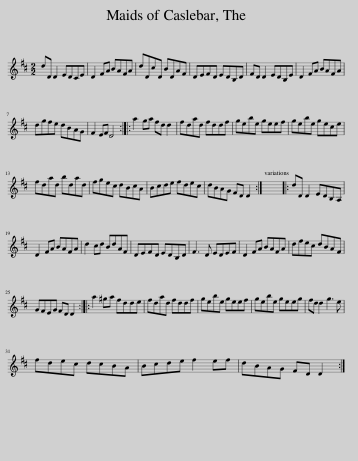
X:1
L:1/8
M:2/2
I:linebreak $
K:D
V:1 treble
V:1
 dD D2 EDCE | D2 FA BAFA | dDcD BDAF | DEFD EDB,D | FD D2 EDB,E | %5
 D2 FA BAFA |$ dgfe dBAG | F2 EF D4 :: a2 ga fd d2 | fdad fddf | %10
 gebe geef | gebe gece |$ fdad bdad | fgec dBcA | Bcde fdec | %15
 dBAG FD D2 :| x8 |: dD D2 EDB,A, |$ D2 FA BAFA | d2 cd BdAF | %20
 DEFD EDB,D | F3 D EDEF | D2 FA BAFA | dfec dBAF |$ GFEG FD D2 :: %25
 a2 ^ga fdde | fdad fddf | gebe geef | gebe geeg | fd d2 g3 e |$ %30
 fdec dcBA | Bcde f2 ef | dBAG FD D2 :| %33
